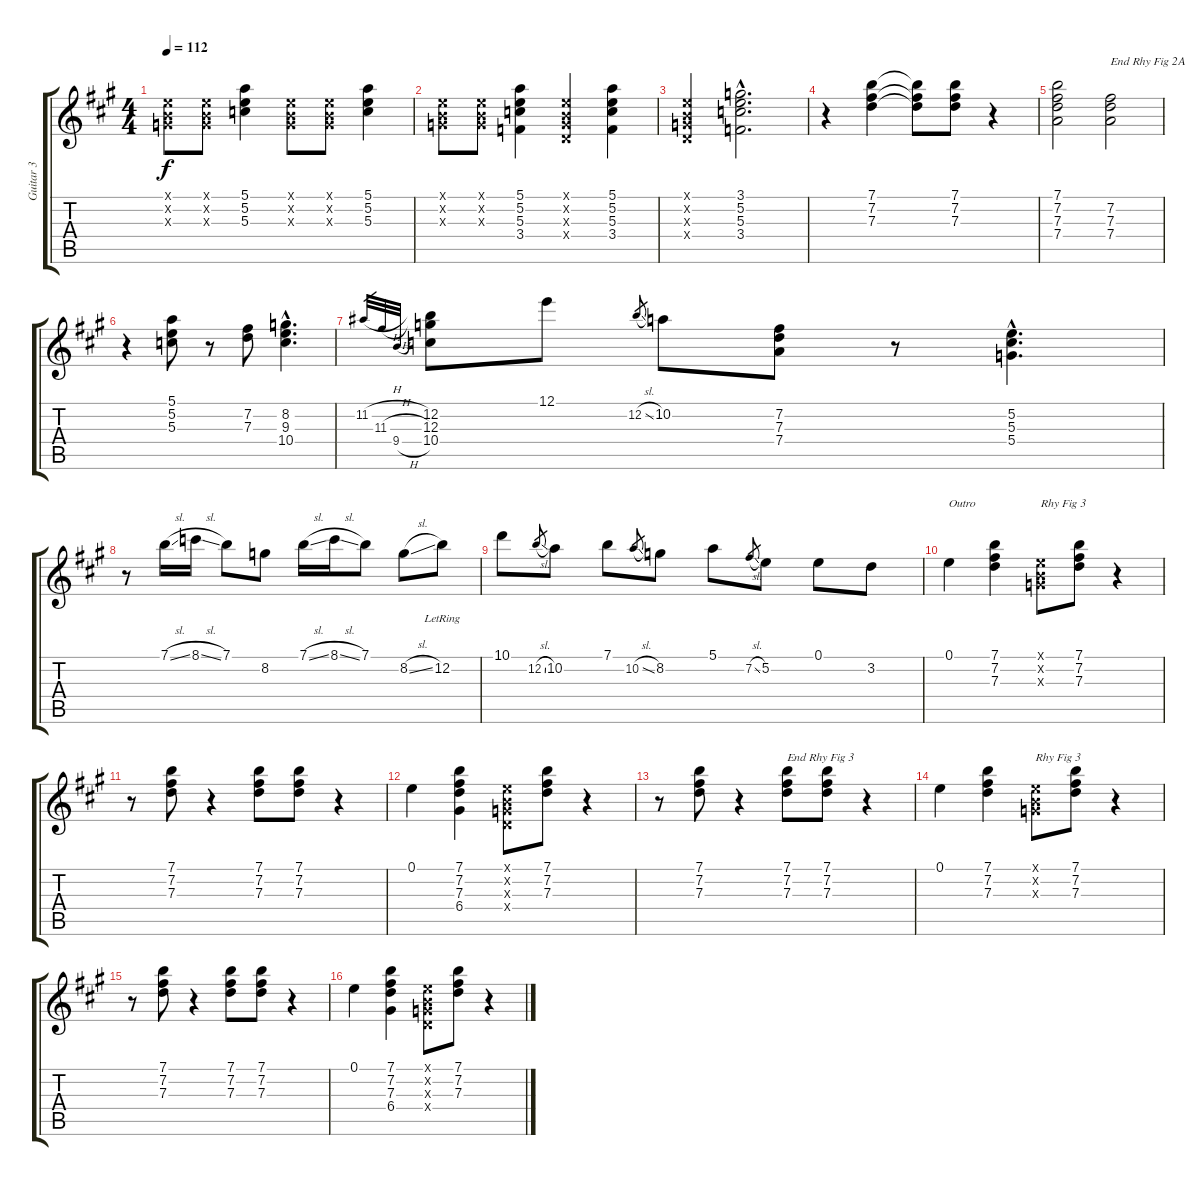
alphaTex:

\track ("Guitar 3" "Guitar 3") {instrument electricguitarmuted}
\staff {score tabs}
\tuning (E4 B3 G3 D3 A2 E2) {hide}
\ts (4 4)
\tempo 112
\clef g2
\ks a
(0.1{x} 0.2{x} 0.3{x}).8{dy f} (0.1{x} 0.2{x} 0.3{x}).8 (5.1 5.2 5.3).4 (0.1{x} 0.2{x} 0.3{x}).8 (0.1{x} 0.2{x} 0.3{x}).8 (5.1 5.2 5.3).4 |
(0.1{x} 0.2{x} 0.3{x}).8 (0.1{x} 0.2{x} 0.3{x}).8 (5.1 5.2 5.3 3.4).4 (0.1{x} 0.2{x} 0.3{x} 0.4{x}).4 (5.1 5.2 5.3 3.4).4 |
(0.1{x} 0.2{x} 0.3{x} 0.4{x}).4 (3.1{hac} 5.2{hac} 5.3{hac} 3.4{hac}).2{d} |
r.4 (7.1 7.2 7.3).4 (7.1{t} 7.2{t} 7.3{t}).8 (7.1 7.2 7.3).8 r.4 |
(7.1 7.2 7.3 7.4).2 (7.2 7.3 7.4).2{txt "End Rhy Fig 2A"} |
r.4 (5.1 5.2 5.3).8 r.8 (7.2 7.3).8 (8.2{hac} 9.3{hac} 10.4{hac}).4{d} |
11.2{h}.32{gr} 11.3{h}.32{gr} 9.4{h}.32{gr} (12.2 12.3 10.4).8 12.1.8 12.2{sl}.8{gr} 10.2.8 (7.2 7.3 7.4).8 r.8 (5.2{hac} 5.3{hac} 5.4{hac}).4{d} |
r.8 7.1{sl}.16 8.1{sl}.16 7.1.8 8.2.8 7.1{sl}.16 8.1{sl}.16 7.1.8 8.2{sl}.8 12.2{lr}.8 |
10.1.8 12.2{sl}.8{gr} 10.2.8 7.1.8 10.2{sl}.8{gr} 8.2.8 5.1.8 7.2{sl}.8{gr} 5.2.8 0.1.8 3.2.8 |
0.1.4{txt "Outro"} (7.1 7.2 7.3).4 (0.1{x} 0.2{x} 0.3{x}).8{txt "Rhy Fig 3"} (7.1 7.2 7.3).8 r.4 |
r.8 (7.1 7.2 7.3).8 r.4 (7.1 7.2 7.3).8 (7.1 7.2 7.3).8 r.4 |
0.1.4 (7.1 7.2 7.3 6.4).4 (0.1{x} 0.2{x} 0.3{x} 0.4{x}).8 (7.1 7.2 7.3).8 r.4 |
r.8 (7.1 7.2 7.3).8 r.4 (7.1 7.2 7.3).8{txt "End Rhy Fig 3"} (7.1 7.2 7.3).8 r.4 |
0.1.4 (7.1 7.2 7.3).4 (0.1{x} 0.2{x} 0.3{x}).8{txt "Rhy Fig 3"} (7.1 7.2 7.3).8 r.4 |
r.8 (7.1 7.2 7.3).8 r.4 (7.1 7.2 7.3).8 (7.1 7.2 7.3).8 r.4 |
0.1.4 (7.1 7.2 7.3 6.4).4 (0.1{x} 0.2{x} 0.3{x} 0.4{x}).8 (7.1 7.2 7.3).8 r.4
